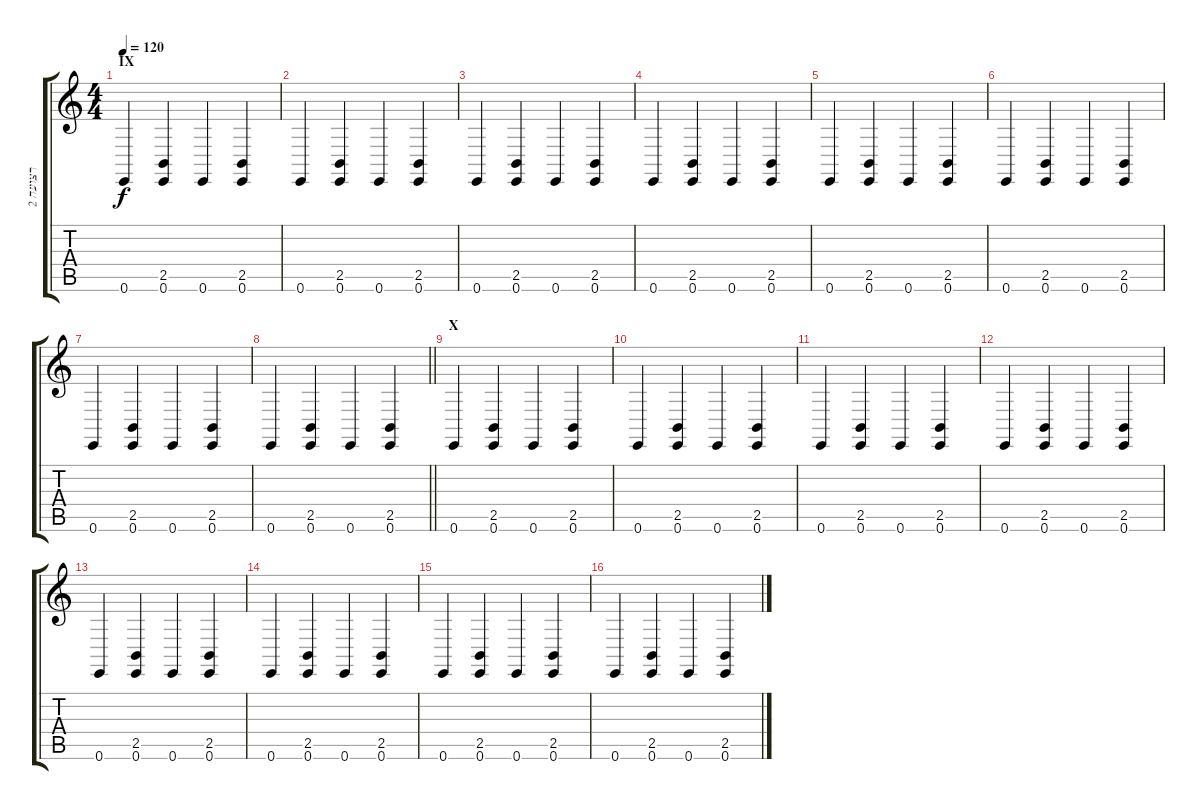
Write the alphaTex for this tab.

\track ("רצועה 2" "רצועה 2") {instrument drawbarorgan}
\staff {score tabs}
\tuning (E4 B3 G3 D3 A2 E2) {hide}
\ts (4 4)
\section ("" "IX")
\tempo 120
\clef g2
\ks c
0.6.4{dy f instrument honkytonkpiano} (2.5 0.6).4 0.6.4 (2.5 0.6).4 |
0.6.4 (2.5 0.6).4 0.6.4 (2.5 0.6).4 |
0.6.4 (2.5 0.6).4 0.6.4 (2.5 0.6).4 |
0.6.4 (2.5 0.6).4 0.6.4 (2.5 0.6).4 |
0.6.4{instrument honkytonkpiano} (2.5 0.6).4 0.6.4 (2.5 0.6).4 |
0.6.4 (2.5 0.6).4 0.6.4 (2.5 0.6).4 |
0.6.4 (2.5 0.6).4 0.6.4 (2.5 0.6).4 |
\barLineRight lightlight
0.6.4 (2.5 0.6).4 0.6.4 (2.5 0.6).4 |
\section ("" "X")
0.6.4{instrument honkytonkpiano} (2.5 0.6).4 0.6.4 (2.5 0.6).4 |
0.6.4 (2.5 0.6).4 0.6.4 (2.5 0.6).4 |
0.6.4 (2.5 0.6).4 0.6.4 (2.5 0.6).4 |
0.6.4 (2.5 0.6).4 0.6.4 (2.5 0.6).4 |
0.6.4{instrument honkytonkpiano} (2.5 0.6).4 0.6.4 (2.5 0.6).4 |
0.6.4 (2.5 0.6).4 0.6.4 (2.5 0.6).4 |
0.6.4 (2.5 0.6).4 0.6.4 (2.5 0.6).4 |
0.6.4 (2.5 0.6).4 0.6.4 (2.5 0.6).4
